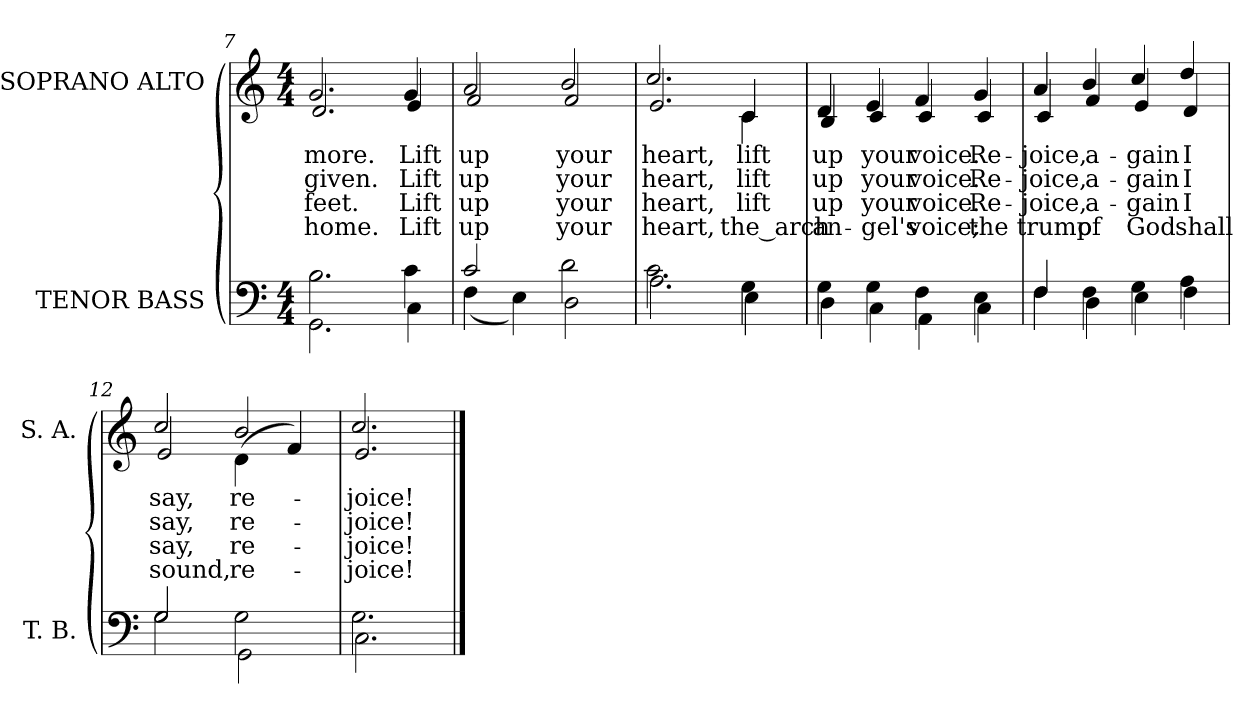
**kern	**kern	**text	**text	**text	**text
*part2	*part1	*part1	*part1	*part1	*part1
*staff2	*staff1	*staff1	*staff1	*staff1	*staff1
*I"TENOR BASS	*I"SOPRANO ALTO	*	*	*	*
*I'T. B.	*I'S. A.	*	*	*	*
*clefF4	*clefG2	*	*	*	*
*k[]	*k[]	*	*	*	*
*C:	*C:	*	*	*	*
*M4/4	*M4/4	*	*	*	*
=7	=7	=7	=7	=7	=7
*^	*	*	*	*	*
!	!	!	!LO:LY:b:color=#000000	!LO:LY:b:color=#000000	!LO:LY:b:color=#000000	!LO:LY:b:color=#000000
*	*	*^	*	*	*	*
2.Bi\	2.GGi\	2.gi/	2.di/	-more.	given.	feet.	home.
!	!	!	!	!LO:LY:b:color=#000000	!LO:LY:b:color=#000000	!LO:LY:b:color=#000000	!LO:LY:b:color=#000000
4ci\	4Ci\	4gi/	4ei/	Lift	Lift	Lift	Lift
=8	=8	=8	=8	=8	=8	=8	=8
!	!	!	!	!LO:LY:b:color=#000000	!LO:LY:b:color=#000000	!LO:LY:b:color=#000000	!LO:LY:b:color=#000000
2ci/	(4Fi\	2ai/	2fi/	up	up	up	up
.	4Ei\)	.	.	.	.	.	.
!	!	!	!	!LO:LY:b:color=#000000	!LO:LY:b:color=#000000	!LO:LY:b:color=#000000	!LO:LY:b:color=#000000
2di\	2Di\	2bi/	2fi/	your	your	your	your
!!LO:LB:g=z	!!
=9	=9	=9	=9	=9	=9	=9	=9
!	!	!	!	!LO:LY:b:color=#000000	!LO:LY:b:color=#000000	!LO:LY:b:color=#000000	!LO:LY:b:color=#000000
2.ci\	2.Ai\	2.cci/	2.ei/	heart,	heart,	heart,	heart,
!	!	!	!	!LO:LY:b:color=#000000	!LO:LY:b:color=#000000	!LO:LY:b:color=#000000	!LO:LY:b:color=#000000
4Gi\	4Ei\	4ci/	4ci\	lift	lift	lift	the_arch-
=10	=10	=10	=10	=10	=10	=10	=10
!	!	!	!	!LO:LY:b:color=#000000	!LO:LY:b:color=#000000	!LO:LY:b:color=#000000	!LO:LY:b:color=#000000
4Gi\	4Di\	4di/	4Bi/	up	up	up	-an-
!	!	!	!	!LO:LY:b:color=#000000	!LO:LY:b:color=#000000	!LO:LY:b:color=#000000	!LO:LY:b:color=#000000
4Gi\	4Ci\	4ei/	4ci/	your	your	your	-gel's
!	!	!	!	!LO:LY:b:color=#000000	!LO:LY:b:color=#000000	!LO:LY:b:color=#000000	!LO:LY:b:color=#000000
4Fi\	4AAi\	4fi/	4ci/	voice.	voice.	voice.	voice;
!	!	!	!	!LO:LY:b:color=#000000	!LO:LY:b:color=#000000	!LO:LY:b:color=#000000	!LO:LY:b:color=#000000
4Ei\	4Ci\	4gi/	4ci/	Re-	Re-	Re-	the
=11	=11	=11	=11	=11	=11	=11	=11
!	!	!	!	!LO:LY:b:color=#000000	!LO:LY:b:color=#000000	!LO:LY:b:color=#000000	!LO:LY:b:color=#000000
4Fi/	4Fi\	4ai/	4ci/	-joice,	-joice,	-joice,	trump
!	!	!	!	!LO:LY:b:color=#000000	!LO:LY:b:color=#000000	!LO:LY:b:color=#000000	!LO:LY:b:color=#000000
4Fi\	4Di\	4bi/	4fi/	a-	a-	a-	of
!	!	!	!	!LO:LY:b:color=#000000	!LO:LY:b:color=#000000	!LO:LY:b:color=#000000	!LO:LY:b:color=#000000
4Gi\	4Ei\	4cci/	4ei/	-gain	-gain	-gain	God
!	!	!	!	!LO:LY:b:color=#000000	!LO:LY:b:color=#000000	!LO:LY:b:color=#000000	!LO:LY:b:color=#000000
4Ai\	4Fi\	4ddi/	4di/	I	I	I	shall
=12	=12	=12	=12	=12	=12	=12	=12
!	!	!	!	!LO:LY:b:color=#000000	!LO:LY:b:color=#000000	!LO:LY:b:color=#000000	!LO:LY:b:color=#000000
2Gi/	2Gi\	2cci/	2ei/	say,	say,	say,	sound,
!	!	!	!	!LO:LY:b:color=#000000	!LO:LY:b:color=#000000	!LO:LY:b:color=#000000	!LO:LY:b:color=#000000
2Gi\	2GGi\	2bi/	(4di\	re-	re-	re-	re-
.	.	.	4fi/)	.	.	.	.
=13	=13	=13	=13	=13	=13	=13	=13
!	!	!	!	!LO:LY:b:color=#000000	!LO:LY:b:color=#000000	!LO:LY:b:color=#000000	!LO:LY:b:color=#000000
2.Gi\	2.Ci\	2.cci/	2.ei/	-joice!	-joice!	-joice!	-joice!
*v	*v	*	*	*	*	*	*
*	*v	*v	*	*	*	*
==	==	==	==	==	==
*-	*-	*-	*-	*-	*-
